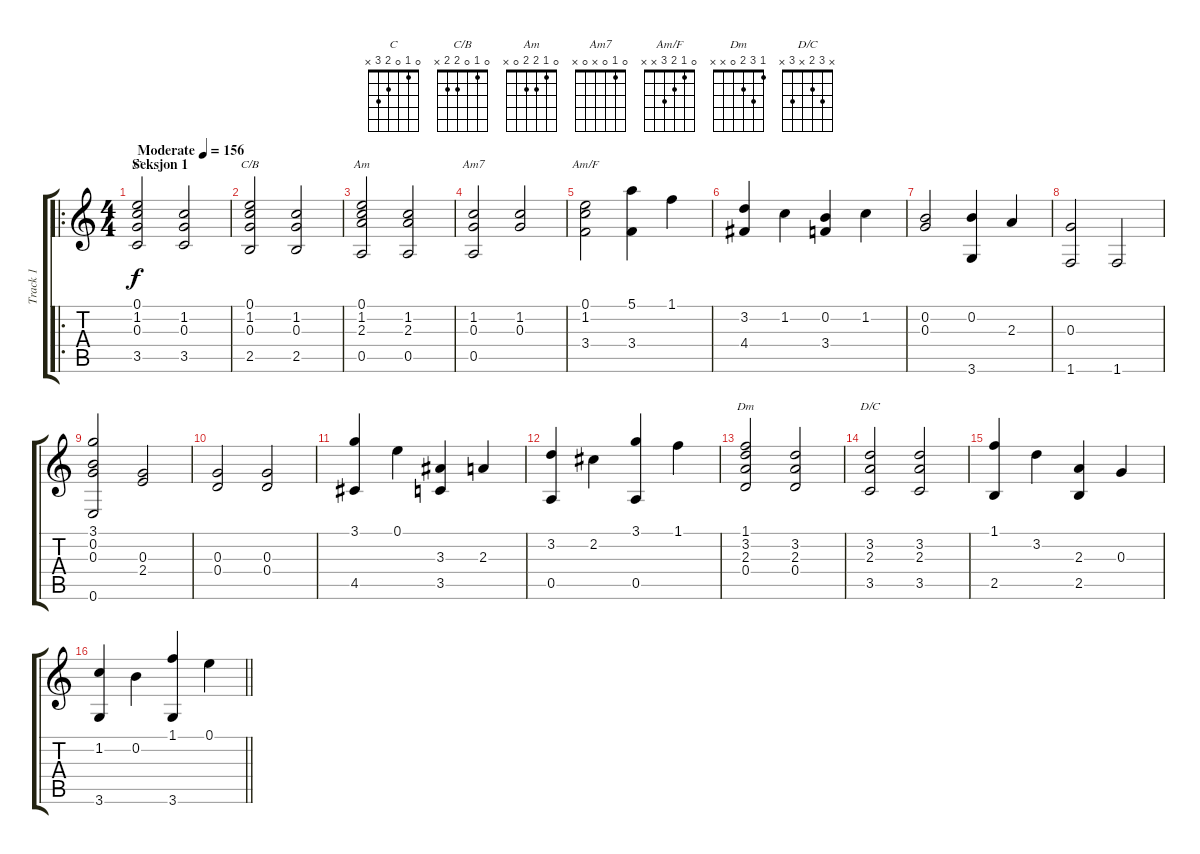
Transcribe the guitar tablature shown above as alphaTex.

\track ("Track 1" "Track 1") {instrument acousticguitarnylon}
\staff {score tabs}
\tuning (E4 B3 G3 D3 A2 E2) {hide}
\chord ("C" 0 1 0 2 3 x)
\chord ("C/B" 0 1 0 2 2 x)
\chord ("Am" 0 1 2 2 0 x)
\chord ("Am7" 0 1 0 x 0 x)
\chord ("Am/F" 0 1 2 3 x x)
\chord ("Dm" 1 3 2 0 x x)
\chord ("D/C" x 3 2 x 3 x)
\ro
\ts (4 4)
\section ("" "Seksjon 1")
\tempo (156 "Moderate")
\clef g2
\ks c
(0.1 1.2 0.3 3.5).2{ch "C" dy f instrument acousticguitarnylon} (1.2 0.3 3.5).2 |
(0.1 1.2 0.3 2.5).2{ch "C/B"} (1.2 0.3 2.5).2 |
(0.1 1.2 2.3 0.5).2{ch "Am"} (1.2 2.3 0.5).2 |
(1.2 0.3 0.5).2{ch "Am7"} (1.2 0.3).2 |
(0.1 1.2 3.4).2{ch "Am/F"} (5.1 3.4).4 1.1.4 |
(3.2 4.4).4 1.2.4 (0.2 3.4).4 1.2.4 |
(0.2 0.3).2 (0.2 3.6).4 2.3.4 |
(0.3 1.6).2 1.6.2 |
(3.1 0.2 0.3 0.6).2 (0.3 2.4).2 |
(0.3 0.4).2 (0.3 0.4).2 |
(3.1 4.5).4 0.1.4 (3.3 3.5).4 2.3.4 |
(3.2 0.5).4 2.2.4 (3.1 0.5).4 1.1.4 |
(1.1 3.2 2.3 0.4).2{ch "Dm"} (3.2 2.3 0.4).2 |
(3.2 2.3 3.5).2{ch "D/C"} (3.2 2.3 3.5).2 |
(1.1 2.5).4 3.2.4 (2.3 2.5).4 0.3.4 |
\barLineRight lightlight
(1.2 3.6).4 0.2.4 (1.1 3.6).4 0.1.4
